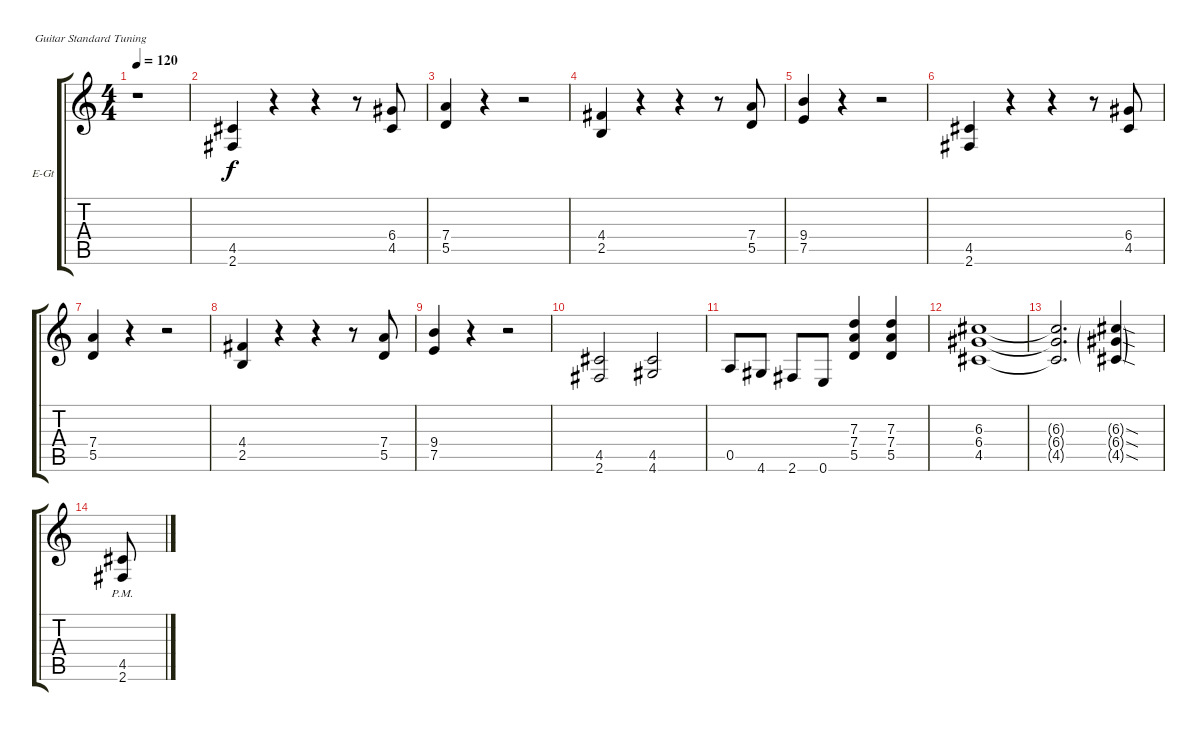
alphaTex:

\bracketExtendMode groupsimilarinstruments
\firstSystemTrackNameOrientation horizontal
\otherSystemsTrackNameOrientation horizontal
\track ("Electric Guitar 2" "E-Gt") {instrument distortionguitar}
\staff {score tabs}
\tuning (E4 B3 G3 D3 A2 E2)
\ts (4 4)
\tempo 120
\clef g2
\ks c
r.1{dy f} |
(4.5 2.6).4 r.4 r.4 r.8 (6.4 4.5).8 |
(7.4 5.5).4 r.4 r.2 |
(4.4 2.5).4 r.4 r.4 r.8 (7.4 5.5).8 |
(9.4 7.5).4 r.4 r.2 |
(4.5 2.6).4 r.4 r.4 r.8 (6.4 4.5).8 |
(7.4 5.5).4 r.4 r.2 |
(4.4 2.5).4 r.4 r.4 r.8 (7.4 5.5).8 |
(9.4 7.5).4 r.4 r.2 |
(4.5 2.6).2 (4.5 4.6).2 |
0.5.8 4.6.8 2.6.8 0.6.8 (7.3 7.4 5.5).4 (7.3 7.4 5.5).4 |
(6.3 6.4 4.5).1 |
(6.3{t} 6.4{t} 4.5{t}).2{d} (6.3{sod g} 6.4{sod g} 4.5{sod g}).4 |
(4.5{pm} 2.6{pm}).8
